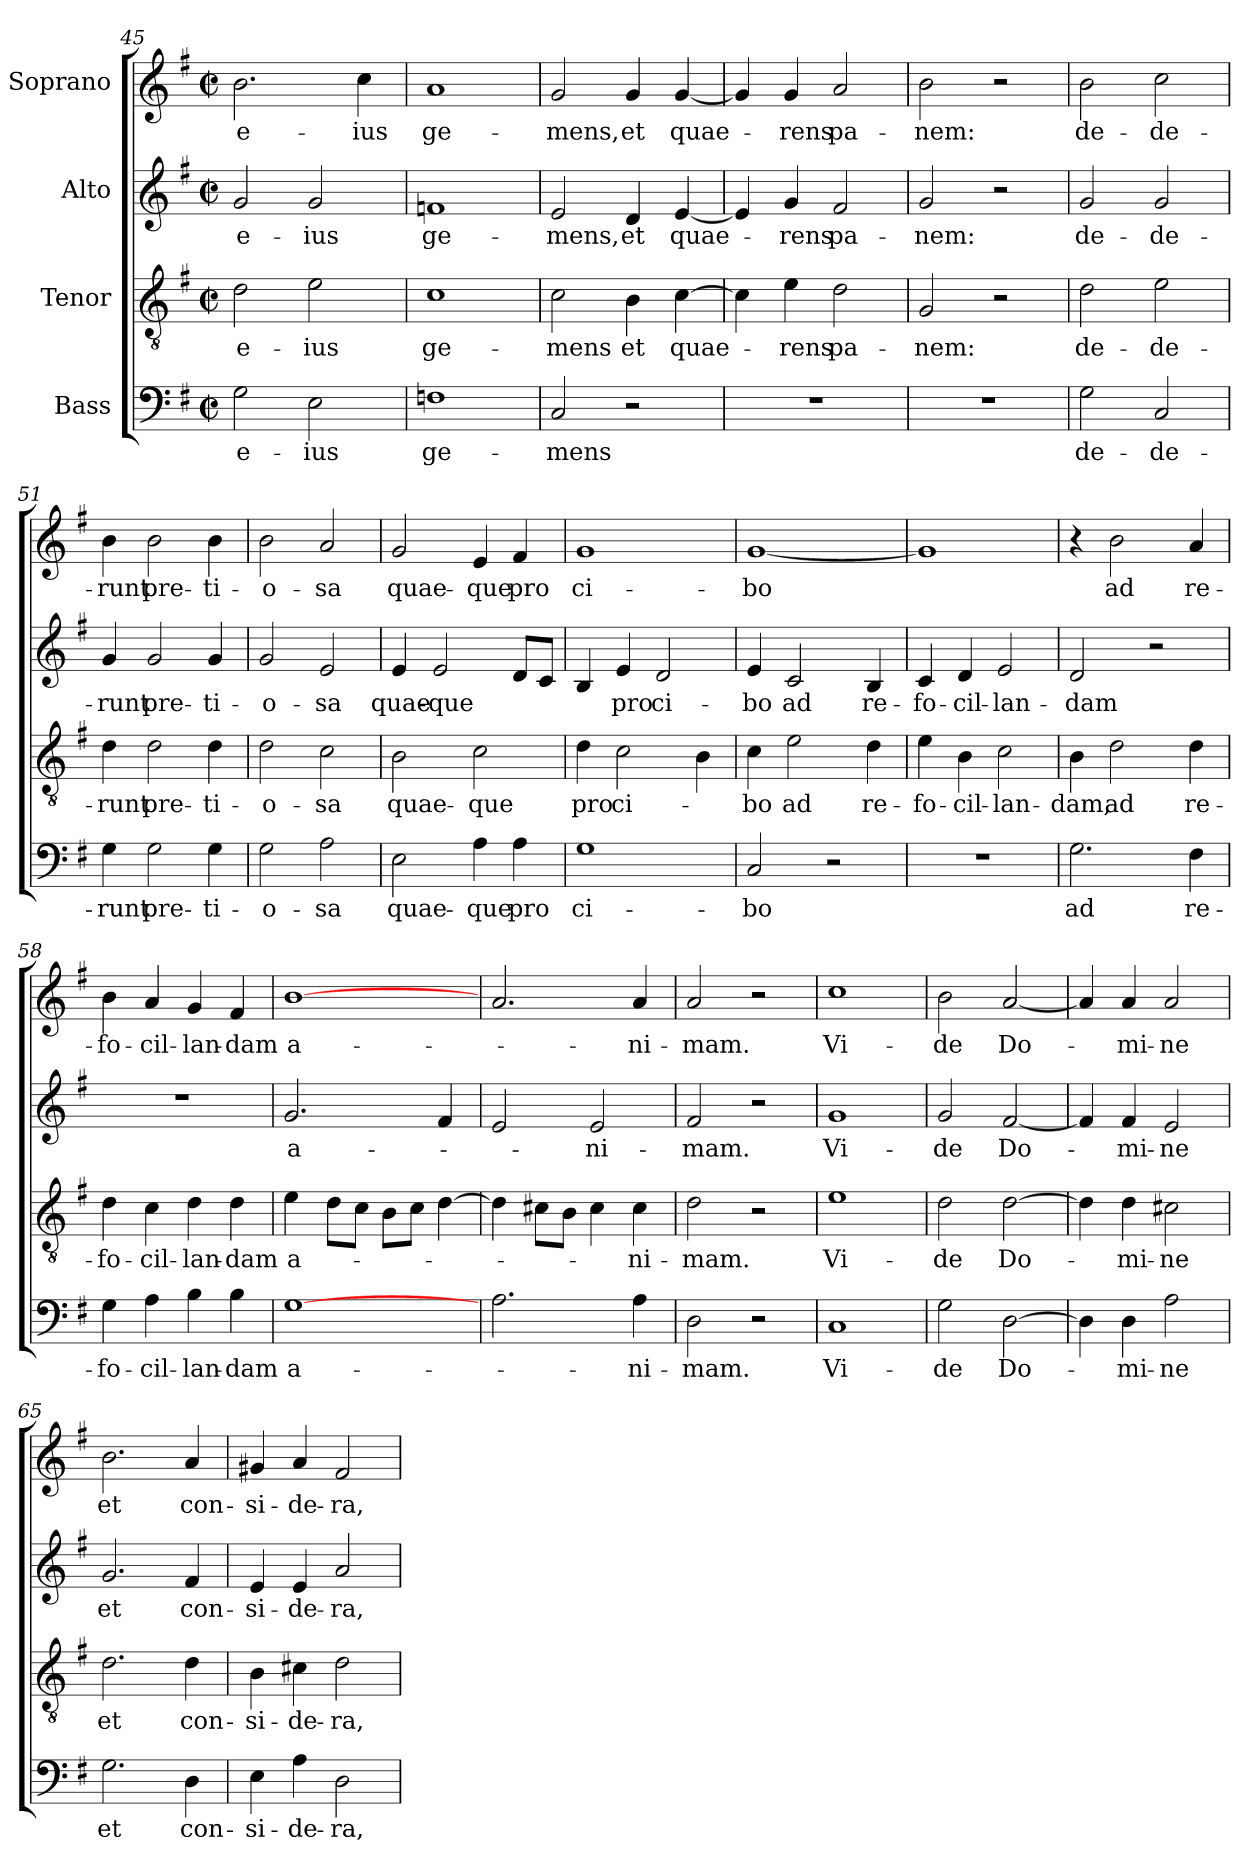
**kern	**text	**kern	**text	**kern	**text	**kern	**text
*part4	*part4	*part3	*part3	*part2	*part2	*part1	*part1
*staff4	*staff4	*staff3	*staff3	*staff2	*staff2	*staff1	*staff1
*I"Bass	*	*I"Tenor	*	*I"Alto	*	*I"Soprano	*
*clefF4	*	*clefGv2	*	*clefG2	*	*clefG2	*
*k[f#]	*	*k[f#]	*	*k[f#]	*	*k[f#]	*
*G:	*	*G:	*	*G:	*	*G:	*
*M2/2	*	*M2/2	*	*M2/2	*	*M2/2	*
*met(c|)	*	*met(c|)	*	*met(c|)	*	*met(c|)	*
=45	=45	=45	=45	=45	=45	=45	=45
2G\	e-	2d\	e-	2g/	e-	2.b\	e-
2E\	-ius	2e\	-ius	2g/	-ius	.	.
.	.	.	.	.	.	4cc\	-ius
=46	=46	=46	=46	=46	=46	=46	=46
1Fn	ge-	1c	ge-	1fn	ge-	1a	ge-
=47	=47	=47	=47	=47	=47	=47	=47
2C/	-mens	2c\	-mens	2e/	-mens,	2g/	-mens,
2r	.	4B\	et	4d/	et	4g/	et
.	.	[4c\	quae-	[4e/	quae-	[4g/	quae-
=48	=48	=48	=48	=48	=48	=48	=48
1r	.	4c\]	.	4e/]	.	4g/]	.
.	.	4e\	-rens	4g/	-rens	4g/	-rens
.	.	2d\	pa-	2f#/	pa-	2a/	pa-
!!LO:LB:g=z
=49	=49	=49	=49	=49	=49	=49	=49
1r	.	2G/	-nem:	2g/	-nem:	2b\	-nem:
.	.	2r	.	2r	.	2r	.
=50	=50	=50	=50	=50	=50	=50	=50
2G\	de-	2d\	de-	2g/	de-	2b\	de-
2C/	-de-	2e\	-de-	2g/	-de-	2cc\	-de-
=51	=51	=51	=51	=51	=51	=51	=51
4G\	-runt	4d\	-runt	4g/	-runt	4b\	-runt
2G\	pre-	2d\	pre-	2g/	pre-	2b\	pre-
4G\	-ti-	4d\	-ti-	4g/	-ti-	4b\	-ti-
=52	=52	=52	=52	=52	=52	=52	=52
2G\	-o-	2d\	-o-	2g/	-o-	2b\	-o-
2A\	-sa	2c\	-sa	2e/	-sa	2a/	-sa
=53	=53	=53	=53	=53	=53	=53	=53
2E\	quae-	2B\	quae-	4e/	quae-	2g/	quae-
.	.	.	.	2e/	-que	.	.
4A\	-que	2c\	-que	.	.	4e/	-que
4A\	pro	.	.	8d/L	.	4f#/	pro
.	.	.	.	8c/J	.	.	.
=54	=54	=54	=54	=54	=54	=54	=54
1G	ci-	4d\	pro	4B/	.	1g	ci-
.	.	2c\	ci-	4e/	pro	.	.
.	.	.	.	2d/	ci-	.	.
.	.	4B\	.	.	.	.	.
!!LO:PB:g=z
=55	=55	=55	=55	=55	=55	=55	=55
2C/	-bo	4c\	-bo	4e/	-bo	[1g	-bo
.	.	2e\	ad	2c/	ad	.	.
2r	.	.	.	.	.	.	.
.	.	4d\	re-	4B/	re-	.	.
=56	=56	=56	=56	=56	=56	=56	=56
1r	.	4e\	-fo-	4c/	-fo-	1g]	.
.	.	4B\	-cil-	4d/	-cil-	.	.
.	.	2c\	-lan-	2e/	-lan-	.	.
=57	=57	=57	=57	=57	=57	=57	=57
2.G\	ad	4B\	-dam,	2d/	-dam	4r	.
.	.	2d\	ad	.	.	2b\	ad
.	.	.	.	2r	.	.	.
4F#\	re-	4d\	re-	.	.	4a/	re-
=58	=58	=58	=58	=58	=58	=58	=58
4G\	-fo-	4d\	-fo-	1r	.	4b\	-fo-
4A\	-cil-	4c\	-cil-	.	.	4a/	-cil-
4B\	-lan-	4d\	-lan-	.	.	4g/	-lan-
4B\	-dam	4d\	-dam	.	.	4f#/	-dam
=59	=59	=59	=59	=59	=59	=59	=59
[1G	a-	4e\	a-	2.g/	a-	[1b	a-
.	.	8d\L	.	.	.	.	.
.	.	8c\J	.	.	.	.	.
.	.	8B\L	.	.	.	.	.
.	.	8c\J	.	.	.	.	.
.	.	[4d\	.	4f#/	.	.	.
=60	=60	=60	=60	=60	=60	=60	=60
2.A\	.	4d\]	.	2e/	.	2.a/	.
.	.	8c#X\L	.	.	.	.	.
.	.	8B\J	.	.	.	.	.
.	.	4c#\	.	2e/	-ni-	.	.
4A\	-ni-	4c#\	-ni-	.	.	4a/	-ni-
!!LO:LB:g=z
=61	=61	=61	=61	=61	=61	=61	=61
2D\	-mam.	2d\	-mam.	2f#/	-mam.	2a/	-mam.
2r	.	2r	.	2r	.	2r	.
=62	=62	=62	=62	=62	=62	=62	=62
1C	Vi-	1e	Vi-	1g	Vi-	1cc	Vi-
=63	=63	=63	=63	=63	=63	=63	=63
2G\	-de	2d\	-de	2g/	-de	2b\	-de
[2D\	Do-	[2d\	Do-	[2f#/	Do-	[2a/	Do-
=64	=64	=64	=64	=64	=64	=64	=64
4D\]	.	4d\]	.	4f#/]	.	4a/]	.
4D\	-mi-	4d\	-mi-	4f#/	-mi-	4a/	-mi-
2A\	-ne	2c#X\	-ne	2e/	-ne	2a/	-ne
=65	=65	=65	=65	=65	=65	=65	=65
2.G\	et	2.d\	et	2.g/	et	2.b\	et
4D\	con-	4d\	con-	4f#/	con-	4a/	con-
=66	=66	=66	=66	=66	=66	=66	=66
4E\	-si-	4B\	-si-	4e/	-si-	4g#X/	-si-
4A\	-de-	4c#X\	-de-	4e/	-de-	4a/	-de-
2D\	-ra,	2d\	-ra,	2a/	-ra,	2f#/	-ra,
=	=	=	=	=	=	=	=
*-	*-	*-	*-	*-	*-	*-	*-
